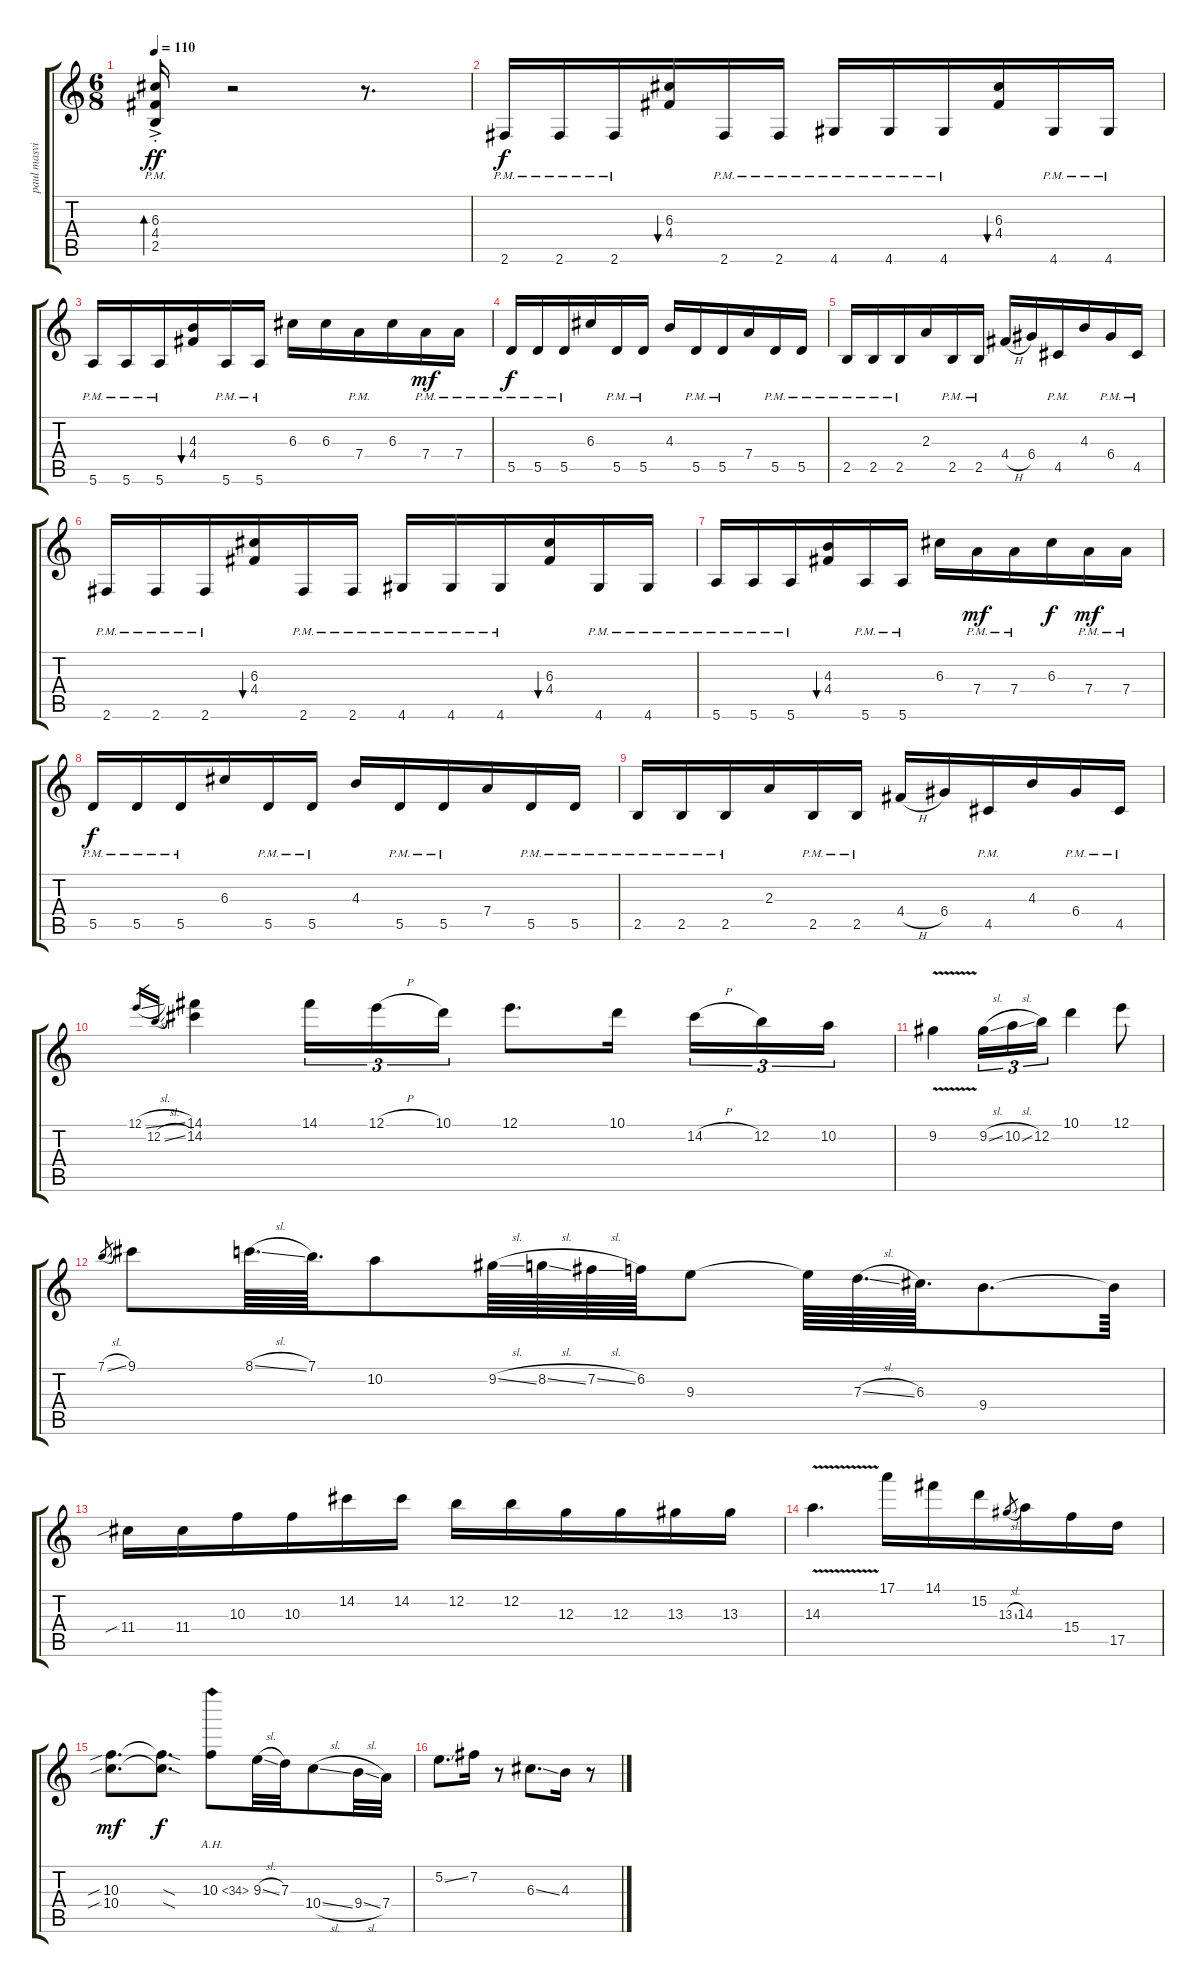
\track ("paul masvidal" "paul masvi") {instrument distortionguitar}
\staff {score tabs}
\tuning (E4 B3 G3 D3 A2 E2) {hide}
\ts (6 8)
\tempo 110
\clef g2
\ks c
(6.3{ac} 4.4{pm st} 2.5{ac pm}).16{bd 120 dy ff} r.2 r.8{d} |
2.6{pm}.16{dy f} 2.6{pm}.16 2.6{pm}.16 (6.3 4.4).16{bu 60} 2.6{pm}.16 2.6{pm}.16 4.6{pm}.16 4.6{pm}.16 4.6{pm}.16 (6.3 4.4).16{bu 60} 4.6{pm}.16 4.6{pm}.16 |
5.6{pm}.16 5.6{pm}.16 5.6{pm}.16 (4.3 4.4).16{bu 60} 5.6{pm}.16 5.6{pm}.16 6.3.16 6.3.16 7.4{pm}.16 6.3.16 7.4{pm}.16{dy mf} 7.4{pm}.16 |
5.5{pm}.16{dy f} 5.5{pm}.16 5.5{pm}.16 6.3.16 5.5{pm}.16 5.5{pm}.16 4.3.16 5.5{pm}.16 5.5{pm}.16 7.4.16 5.5{pm}.16 5.5{pm}.16 |
2.5{pm}.16 2.5{pm}.16 2.5{pm}.16 2.3.16 2.5{pm}.16 2.5{pm}.16 4.4{h}.16 6.4.16 4.5{pm}.16 4.3.16 6.4{pm}.16 4.5{pm}.16 |
2.6{pm}.16 2.6{pm}.16 2.6{pm}.16 (6.3 4.4).16{bu 60} 2.6{pm}.16 2.6{pm}.16 4.6{pm}.16 4.6{pm}.16 4.6{pm}.16 (6.3 4.4).16{bu 60} 4.6{pm}.16 4.6{pm}.16 |
5.6{pm}.16 5.6{pm}.16 5.6{pm}.16 (4.3 4.4).16{bu 60} 5.6{pm}.16 5.6{pm}.16 6.3.16 7.4{pm}.16{dy mf} 7.4{pm}.16 6.3.16{dy f} 7.4{pm}.16{dy mf} 7.4{pm}.16 |
5.5{pm}.16{dy f} 5.5{pm}.16 5.5{pm}.16 6.3.16 5.5{pm}.16 5.5{pm}.16 4.3.16 5.5{pm}.16 5.5{pm}.16 7.4.16 5.5{pm}.16 5.5{pm}.16 |
2.5{pm}.16 2.5{pm}.16 2.5{pm}.16 2.3.16 2.5{pm}.16 2.5{pm}.16 4.4{h}.16 6.4.16 4.5{pm}.16 4.3.16 6.4{pm}.16 4.5{pm}.16 |
12.1{sl}.16{gr} 12.2{sl}.16{gr} (14.1 14.2).4{volume 14 instrument distortionguitar} 14.1.16{tu (3 2)} 12.1{h}.16{tu (3 2)} 10.1.16{tu (3 2)} 12.1.8{d} 10.1.16{beam splitsecondary} 14.2{h}.16{tu (3 2)} 12.2.16{tu (3 2)} 10.2.16{tu (3 2)} |
9.2{v}.4 9.2{sl}.16{tu (3 2)} 10.2{sl}.16{tu (3 2)} 12.2.16{tu (3 2)} 10.1.4 12.1.8 |
7.1{sl}.8{gr} 9.1.8 8.1{sl}.64{d} 7.1.64{d} 10.2.8 9.2{sl}.64 8.2{sl}.64 7.2{sl}.64 6.2.64 9.3.8 9.3{t}.64 7.3{sl}.64{d} 6.3.64{d} 9.4.8{d} 9.4{t}.64 |
11.4{sib}.16 11.4.16 10.3.16 10.3.16 14.2.16 14.2.16 12.2.16 12.2.16 12.3.16 12.3.16 13.3.16 13.3.16 |
14.3{v}.4{d} 17.1.16 14.1.16 15.2.16 13.3{sl}.8{gr} 14.3.16 15.4.16 17.5.16 |
(10.3{sib} 10.4{sib}).8{d dy mf} (10.3{sod t} 10.4{sod t}).8{d dy f} 10.3{ah 24}.8 9.3{sl}.32 7.3.32 10.4{sl}.8 9.4{sl}.32 7.4.32 |
5.2{ss}.8{d} 7.2.16 r.8 6.3{ss}.8{d} 4.3.16 r.8
